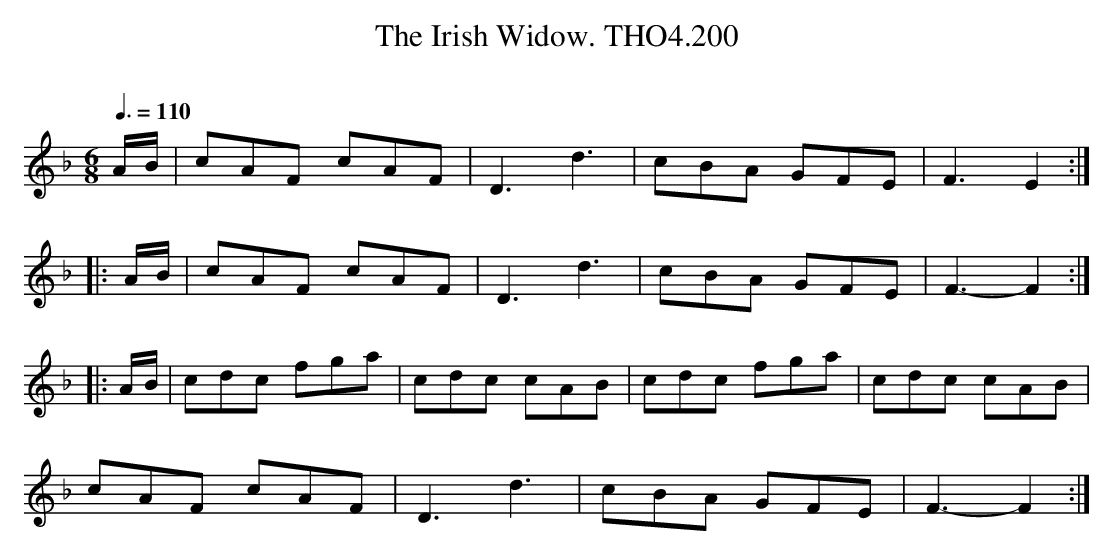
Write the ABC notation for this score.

X:1
T:Irish Widow. THO4.200, The
O:
M:6/8
L:1/8
Q:3/8=110
K:F
A/B/|cAF cAF|D3d3|cBA GFE|F3 E2:|
|:A/B/|cAF cAF|D3d3|cBA GFE|F3-F2:|
|:A/B/|cdc fga|cdc cAB|cdc fga|cdc cAB|
cAF cAF|D3d3|cBA GFE|F3-F2:|
